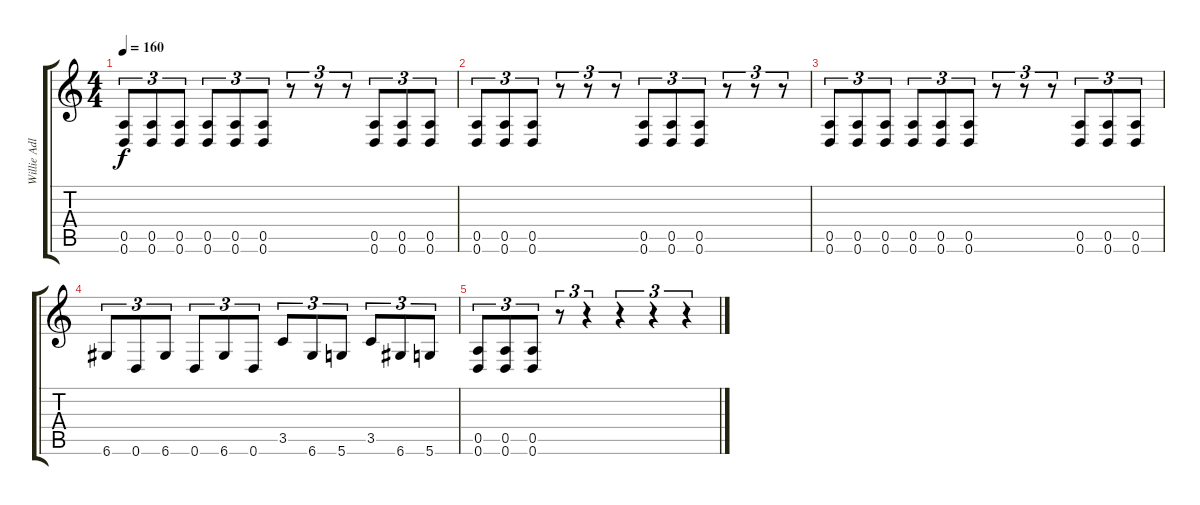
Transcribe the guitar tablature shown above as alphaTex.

\track ("Willie Adler" "Willie Adl") {instrument distortionguitar}
\staff {score tabs}
\tuning (E4 B3 G3 D3 A2 D2) {hide}
\ts (4 4)
\tempo 160
\clef g2
\ks c
(0.5 0.6).8{tu (3 2) dy f} (0.5 0.6).8{tu (3 2)} (0.5 0.6).8{tu (3 2)} (0.5 0.6).8{tu (3 2)} (0.5 0.6).8{tu (3 2)} (0.5 0.6).8{tu (3 2)} r.8{tu (3 2)} r.8{tu (3 2)} r.8{tu (3 2)} (0.5 0.6).8{tu (3 2)} (0.5 0.6).8{tu (3 2)} (0.5 0.6).8{tu (3 2)} |
(0.5 0.6).8{tu (3 2)} (0.5 0.6).8{tu (3 2)} (0.5 0.6).8{tu (3 2)} r.8{tu (3 2)} r.8{tu (3 2)} r.8{tu (3 2)} (0.5 0.6).8{tu (3 2)} (0.5 0.6).8{tu (3 2)} (0.5 0.6).8{tu (3 2)} r.8{tu (3 2)} r.8{tu (3 2)} r.8{tu (3 2)} |
(0.5 0.6).8{tu (3 2)} (0.5 0.6).8{tu (3 2)} (0.5 0.6).8{tu (3 2)} (0.5 0.6).8{tu (3 2)} (0.5 0.6).8{tu (3 2)} (0.5 0.6).8{tu (3 2)} r.8{tu (3 2)} r.8{tu (3 2)} r.8{tu (3 2)} (0.5 0.6).8{tu (3 2)} (0.5 0.6).8{tu (3 2)} (0.5 0.6).8{tu (3 2)} |
6.6.8{tu (3 2)} 0.6.8{tu (3 2)} 6.6.8{tu (3 2)} 0.6.8{tu (3 2)} 6.6.8{tu (3 2)} 0.6.8{tu (3 2)} 3.5.8{tu (3 2)} 6.6.8{tu (3 2)} 5.6.8{tu (3 2)} 3.5.8{tu (3 2)} 6.6.8{tu (3 2)} 5.6.8{tu (3 2)} |
(0.5 0.6).8{tu (3 2)} (0.5 0.6).8{tu (3 2)} (0.5 0.6).8{tu (3 2)} r.8{tu (3 2)} r.4{tu (3 2)} r.4{tu (3 2)} r.4{tu (3 2)} r.4{tu (3 2)}
